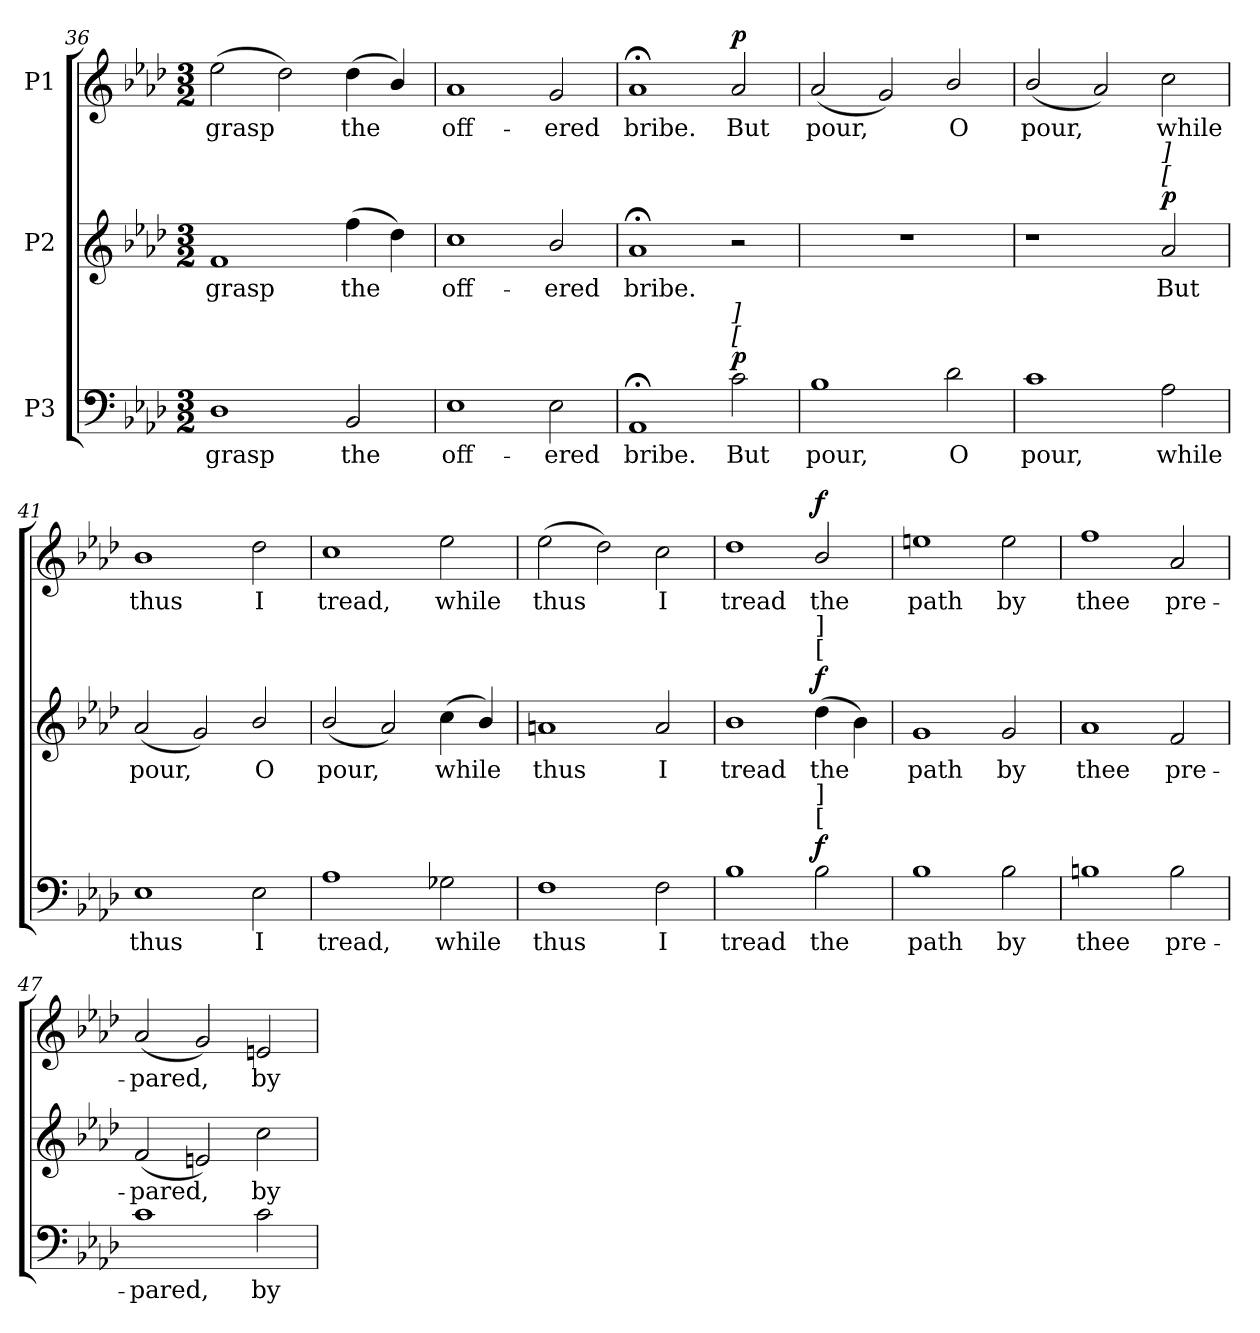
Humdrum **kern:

**kern	**text	**dynam	**kern	**text	**dynam	**kern	**text	**dynam
*part3	*part3	*part3	*part2	*part2	*part2	*part1	*part1	*part1
*staff3	*staff3	*staff3	*staff2	*staff2	*staff2	*staff1	*staff1	*staff1
*I"P3	*	*	*I"P2	*	*	*I"P1	*	*
!!LO:LB:g=z
*clefF4	*	*	*clefG2	*	*	*clefG2	*	*
*k[b-e-a-d-]	*	*	*k[b-e-a-d-]	*	*	*k[b-e-a-d-]	*	*
*f:	*	*	*f:	*	*	*f:	*	*
*M3/2	*	*	*M3/2	*	*	*M3/2	*	*
=36	=36	=36	=36	=36	=36	=36	=36	=36
!	!LO:LY:b:color=#000000	!	!	!	!	!	!	!
!	!	!	!	!LO:LY:b:color=#000000	!	!	!	!
!	!	!	!	!	!	!	!LO:LY:b:color=#000000	!
1D-i	grasp	.	1fi	grasp	.	(2ee-i\	grasp	.
.	.	.	.	.	.	2dd-i\)	.	.
!	!LO:LY:b:color=#000000	!	!	!	!	!	!	!
!	!	!	!	!LO:LY:b:color=#000000	!	!	!	!
!	!	!	!	!	!	!	!LO:LY:b:color=#000000	!
2BB-i/	the	.	(4ffi\	the	.	(4dd-i\	the	.
.	.	.	4dd-i\)	.	.	4b-i/)	.	.
=37	=37	=37	=37	=37	=37	=37	=37	=37
!	!LO:LY:b:color=#000000	!	!	!	!	!	!	!
!	!	!	!	!LO:LY:b:color=#000000	!	!	!	!
!	!	!	!	!	!	!	!LO:LY:b:color=#000000	!
1E-i	off-	.	1cci	off-	.	1a-i	off-	.
!	!LO:LY:b:color=#000000	!	!	!	!	!	!	!
!	!	!	!	!LO:LY:b:color=#000000	!	!	!	!
!	!	!	!	!	!	!	!LO:LY:b:color=#000000	!
2E-i\	-ered	.	2b-i/	-ered	.	2gi/	-ered	.
=38	=38	=38	=38	=38	=38	=38	=38	=38
!	!LO:LY:b:color=#000000	!	!	!	!	!	!	!
!	!	!	!	!LO:LY:b:color=#000000	!	!	!	!
!	!	!	!	!	!	!	!LO:LY:b:color=#000000	!
1AA-;i	bribe.	.	1a-;i	bribe.	.	1a-;i	bribe.	.
!	!LO:LY:b:color=#000000	!	!	!	!	!	!	!
!LO:TX:a:i:t=[	!	!	!	!	!	!	!	!
!LO:TX:a:i:t=]	!	!	!	!	!	!	!	!
!	!	!	!	!	!	!	!LO:LY:b:color=#000000	!
2ci\	But	p	2r	.	.	2a-i/	But	p
=39	=39	=39	=39	=39	=39	=39	=39	=39
!	!LO:LY:b:color=#000000	!	!LO:N:vis=1	!	!	!	!	!
!	!	!	!	!	!	!	!LO:LY:b:color=#000000	!
1B-i	pour,	.	1.r	.	.	(2a-i/	pour,	.
.	.	.	.	.	.	2gi/)	.	.
!	!LO:LY:b:color=#000000	!	!	!	!	!	!	!
!	!	!	!	!	!	!	!LO:LY:b:color=#000000	!
2d-i\	O	.	.	.	.	2b-i/	O	.
=40	=40	=40	=40	=40	=40	=40	=40	=40
!	!LO:LY:b:color=#000000	!	!	!	!	!	!	!
!	!	!	!	!	!	!	!LO:LY:b:color=#000000	!
1ci	pour,	.	1r	.	.	(2b-i/	pour,	.
.	.	.	.	.	.	2a-i/)	.	.
!	!LO:LY:b:color=#000000	!	!	!	!	!	!	!
!	!	!	!	!LO:LY:b:color=#000000	!	!	!	!
!	!	!	!LO:TX:a:i:t=[	!	!	!	!	!
!	!	!	!LO:TX:a:i:t=]	!	!	!	!	!
!	!	!	!	!	!	!	!LO:LY:b:color=#000000	!
2A-i\	while	.	2a-i/	But	p	2cci\	while	.
=41	=41	=41	=41	=41	=41	=41	=41	=41
!	!LO:LY:b:color=#000000	!	!	!	!	!	!	!
!	!	!	!	!LO:LY:b:color=#000000	!	!	!	!
!	!	!	!	!	!	!	!LO:LY:b:color=#000000	!
1E-i	thus	.	(2a-i/	pour,	.	1b-i	thus	.
.	.	.	2gi/)	.	.	.	.	.
!	!LO:LY:b:color=#000000	!	!	!	!	!	!	!
!	!	!	!	!LO:LY:b:color=#000000	!	!	!	!
!	!	!	!	!	!	!	!LO:LY:b:color=#000000	!
2E-i\	I	.	2b-i/	O	.	2dd-i\	I	.
!!LO:LB:g=z
=42	=42	=42	=42	=42	=42	=42	=42	=42
!	!LO:LY:b:color=#000000	!	!	!	!	!	!	!
!	!	!	!	!LO:LY:b:color=#000000	!	!	!	!
!	!	!	!	!	!	!	!LO:LY:b:color=#000000	!
1A-i	tread,	.	(2b-i/	pour,	.	1cci	tread,	.
.	.	.	2a-i/)	.	.	.	.	.
!	!LO:LY:b:color=#000000	!	!	!	!	!	!	!
!	!	!	!	!LO:LY:b:color=#000000	!	!	!	!
!	!	!	!	!	!	!	!LO:LY:b:color=#000000	!
2G-Xi\	while	.	(4cci\	while	.	2ee-i\	while	.
.	.	.	4b-i/)	.	.	.	.	.
=43	=43	=43	=43	=43	=43	=43	=43	=43
!	!LO:LY:b:color=#000000	!	!	!	!	!	!	!
!	!	!	!	!LO:LY:b:color=#000000	!	!	!	!
!	!	!	!	!	!	!	!LO:LY:b:color=#000000	!
1Fi	thus	.	1ani	thus	.	(2ee-i\	thus	.
.	.	.	.	.	.	2dd-i\)	.	.
!	!LO:LY:b:color=#000000	!	!	!	!	!	!	!
!	!	!	!	!LO:LY:b:color=#000000	!	!	!	!
!	!	!	!	!	!	!	!LO:LY:b:color=#000000	!
2Fi\	I	.	2ai/	I	.	2cci\	I	.
=44	=44	=44	=44	=44	=44	=44	=44	=44
!	!LO:LY:b:color=#000000	!	!	!	!	!	!	!
!	!	!	!	!LO:LY:b:color=#000000	!	!	!	!
!	!	!	!	!	!	!	!LO:LY:b:color=#000000	!
1B-i	tread	.	1b-i	tread	.	1dd-i	tread	.
!	!LO:LY:b:color=#000000	!	!	!	!	!	!	!
!	!	!	!	!LO:LY:b:color=#000000	!	!	!	!
!	!	!	!LO:TX:a:t=[	!	!	!	!	!
!	!	!	!LO:TX:a:t=]	!	!	!	!	!
!LO:TX:a:t=[	!	!	!	!	!	!	!	!
!LO:TX:a:t=]	!	!	!	!	!	!	!	!
!	!	!	!	!	!	!	!LO:LY:b:color=#000000	!
2B-i\	the	f	(4dd-i\	the	f	2b-i/	the	f
.	.	.	4b-i\)	.	.	.	.	.
=45	=45	=45	=45	=45	=45	=45	=45	=45
!	!LO:LY:b:color=#000000	!	!	!	!	!	!	!
!	!	!	!	!LO:LY:b:color=#000000	!	!	!	!
!	!	!	!	!	!	!	!LO:LY:b:color=#000000	!
1B-i	path	.	1gi	path	.	1eeni	path	.
!	!LO:LY:b:color=#000000	!	!	!	!	!	!	!
!	!	!	!	!LO:LY:b:color=#000000	!	!	!	!
!	!	!	!	!	!	!	!LO:LY:b:color=#000000	!
2B-i\	by	.	2gi/	by	.	2eei\	by	.
=46	=46	=46	=46	=46	=46	=46	=46	=46
!	!LO:LY:b:color=#000000	!	!	!	!	!	!	!
!	!	!	!	!LO:LY:b:color=#000000	!	!	!	!
!	!	!	!	!	!	!	!LO:LY:b:color=#000000	!
1Bni	thee	.	1a-i	thee	.	1ffi	thee	.
!	!LO:LY:b:color=#000000	!	!	!	!	!	!	!
!	!	!	!	!LO:LY:b:color=#000000	!	!	!	!
!	!	!	!	!	!	!	!LO:LY:b:color=#000000	!
2Bi\	pre-	.	2fi/	pre-	.	2a-i/	pre-	.
=47	=47	=47	=47	=47	=47	=47	=47	=47
!	!LO:LY:b:color=#000000	!	!	!	!	!	!	!
!	!	!	!	!LO:LY:b:color=#000000	!	!	!	!
!	!	!	!	!	!	!	!LO:LY:b:color=#000000	!
1ci	-pared,	.	(2fi/	-pared,	.	(2a-i/	-pared,	.
.	.	.	2eni/)	.	.	2gi/)	.	.
!	!LO:LY:b:color=#000000	!	!	!	!	!	!	!
!	!	!	!	!LO:LY:b:color=#000000	!	!	!	!
!	!	!	!	!	!	!	!LO:LY:b:color=#000000	!
2ci\	by	.	2cci\	by	.	2eni/	by	.
=	=	=	=	=	=	=	=	=
*-	*-	*-	*-	*-	*-	*-	*-	*-
